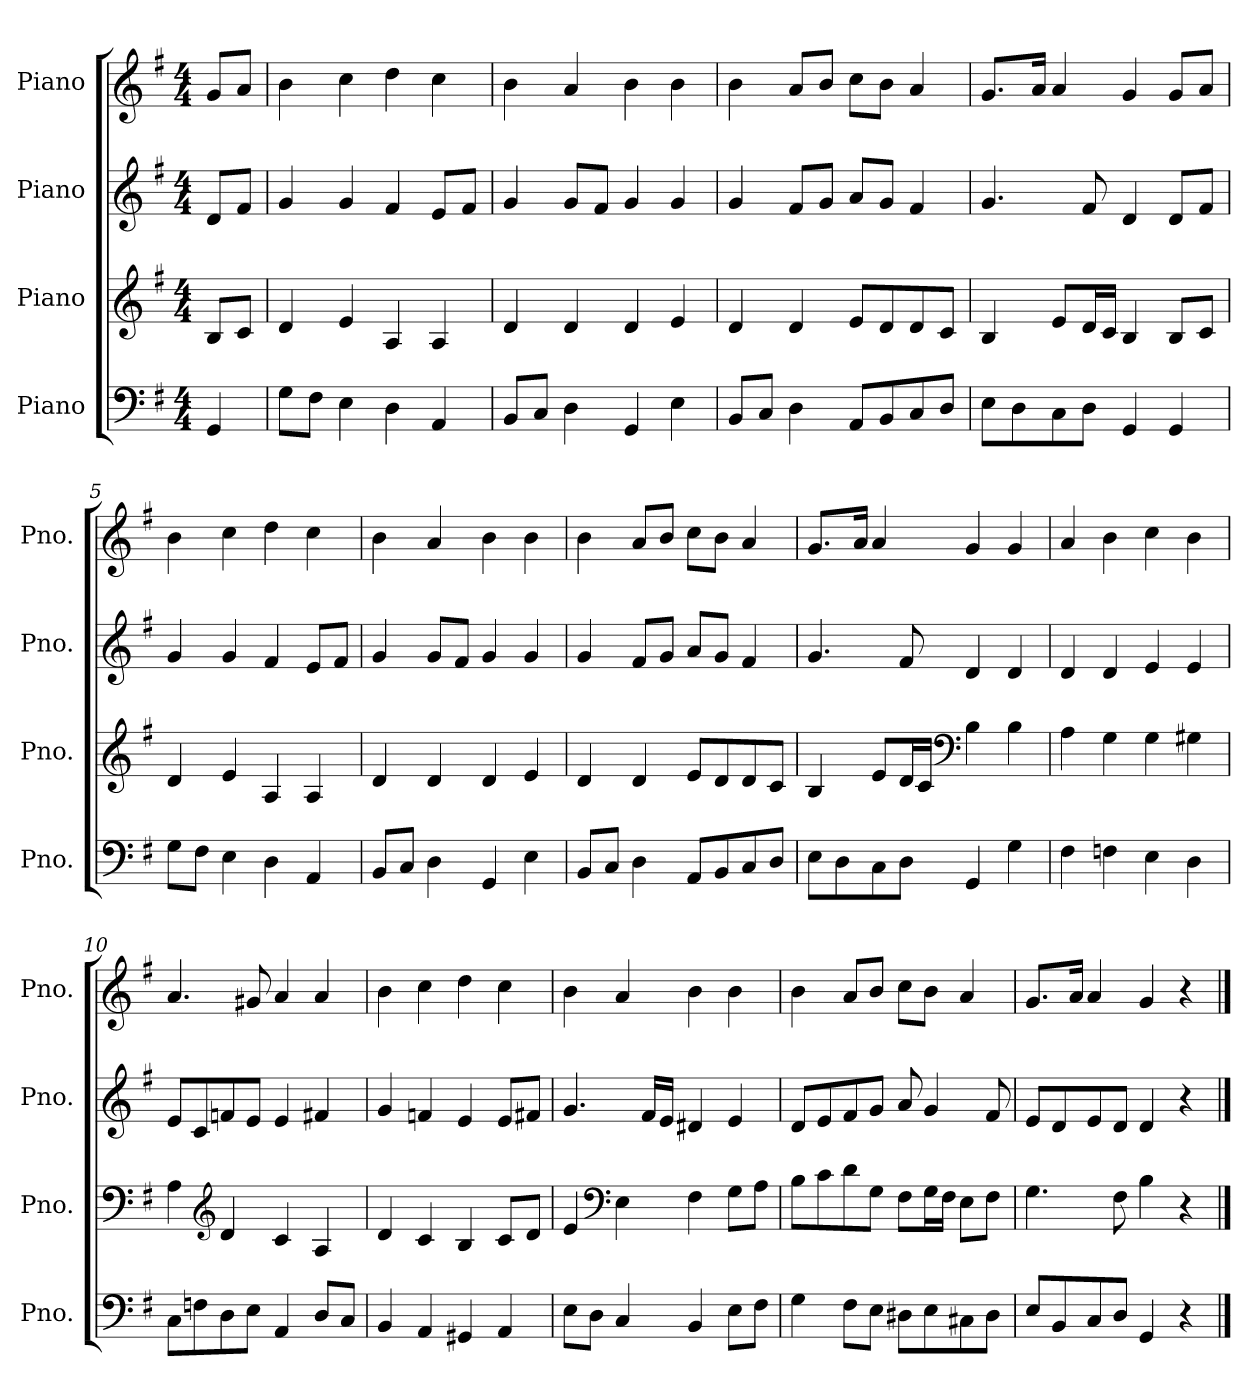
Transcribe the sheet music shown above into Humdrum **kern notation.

**kern	**kern	**kern	**kern
*part4	*part3	*part2	*part1
*staff4	*staff3	*staff2	*staff1
*I"Piano	*I"Piano	*I"Piano	*I"Piano
*I'Pno.	*I'Pno.	*I'Pno.	*I'Pno.
*clefF4	*clefG2	*clefG2	*clefG2
*k[f#]	*k[f#]	*k[f#]	*k[f#]
*M4/4	*M4/4	*M4/4	*M4/4
*MM96	*MM96	*MM96	*MM96
=	=	=	=
4GG/	8B/L	8d/L	8g/L
.	8c/J	8f#/J	8a/J
=1	=1	=1	=1
8G\L	4d/	4g/	4b\
8F#\J	.	.	.
4E\	4e/	4g/	4cc\
4D\	4A/	4f#/	4dd\
4AA/	4A/	8e/L	4cc\
.	.	8f#/J	.
=2	=2	=2	=2
8BB/L	4d/	4g/	4b\
8C/J	.	.	.
4D\	4d/	8g/L	4a/
.	.	8f#/J	.
4GG/	4d/	4g/	4b\
4E\	4e/	4g/	4b\
=3	=3	=3	=3
8BB/L	4d/	4g/	4b\
8C/J	.	.	.
4D\	4d/	8f#/L	8a/L
.	.	8g/J	8b/J
8AA/L	8e/L	8a/L	8cc\L
8BB/	8d/	8g/J	8b\J
8C/	8d/	4f#/	4a/
8D/J	8c/J	.	.
=4	=4	=4	=4
8E\L	4B/	4.g/	8.g/L
8D\	.	.	.
.	.	.	16a/Jk
8C\	8e/L	.	4a/
8D\J	16d/L	8f#/	.
.	16c/JJ	.	.
4GG/	4B/	4d/	4g/
4GG/	8B/L	8d/L	8g/L
.	8c/J	8f#/J	8a/J
=5	=5	=5	=5
8G\L	4d/	4g/	4b\
8F#\J	.	.	.
4E\	4e/	4g/	4cc\
4D\	4A/	4f#/	4dd\
4AA/	4A/	8e/L	4cc\
.	.	8f#/J	.
!!LO:LB:g=z
=6	=6	=6	=6
8BB/L	4d/	4g/	4b\
8C/J	.	.	.
4D\	4d/	8g/L	4a/
.	.	8f#/J	.
4GG/	4d/	4g/	4b\
4E\	4e/	4g/	4b\
=7	=7	=7	=7
8BB/L	4d/	4g/	4b\
8C/J	.	.	.
4D\	4d/	8f#/L	8a/L
.	.	8g/J	8b/J
8AA/L	8e/L	8a/L	8cc\L
8BB/	8d/	8g/J	8b\J
8C/	8d/	4f#/	4a/
8D/J	8c/J	.	.
=8	=8	=8	=8
8E\L	4B/	4.g/	8.g/L
8D\	.	.	.
.	.	.	16a/Jk
8C\	8e/L	.	4a/
8D\J	16d/L	8f#/	.
.	16c/JJ	.	.
*	*clefF4	*	*
4GG/	4B\	4d/	4g/
4G\	4B\	4d/	4g/
=9	=9	=9	=9
4F#\	4A\	4d/	4a/
4Fn\	4G\	4d/	4b\
4E\	4G\	4e/	4cc\
4D\	4G#X\	4e/	4b\
=10	=10	=10	=10
8C\L	4A\	8e/L	4.a/
8Fn\	.	8c/	.
*	*clefG2	*	*
8D\	4d/	8fn/	.
8E\J	.	8e/J	8g#X/
4AA/	4c/	4e/	4a/
8D/L	4A/	4f#X/	4a/
8C/J	.	.	.
!!LO:LB:g=z
=11	=11	=11	=11
4BB/	4d/	4g/	4b\
4AA/	4c/	4fn/	4cc\
4GG#X/	4B/	4e/	4dd\
4AA/	8c/L	8e/L	4cc\
.	8d/J	8f#X/J	.
=12	=12	=12	=12
8E\L	4e/	4.g/	4b\
8D\J	.	.	.
*	*clefF4	*	*
4C/	4E\	.	4a/
.	.	16f#/LL	.
.	.	16e/JJ	.
4BB/	4F#\	4d#X/	4b\
8E\L	8G\L	4e/	4b\
8F#\J	8A\J	.	.
=13	=13	=13	=13
4G\	8B\L	8d/L	4b\
.	8c\	8e/	.
8F#\L	8d\	8f#/	8a/L
8E\J	8G\J	8g/J	8b/J
8D#X\L	8F#\L	8a/	8cc\L
8E\	16G\L	4g/	8b\J
.	16F#\JJ	.	.
8C#X\	8E\L	.	4a/
8D#\J	8F#\J	8f#/	.
=14	=14	=14	=14
8E/L	4.G\	8e/L	8.g/L
8BB/	.	8d/	.
.	.	.	16a/Jk
8C/	.	8e/	4a/
8D/J	8F#\	8d/J	.
4GG/	4B\	4d/	4g/
4r	4r	4r	4r
==	==	==	==
*-	*-	*-	*-
